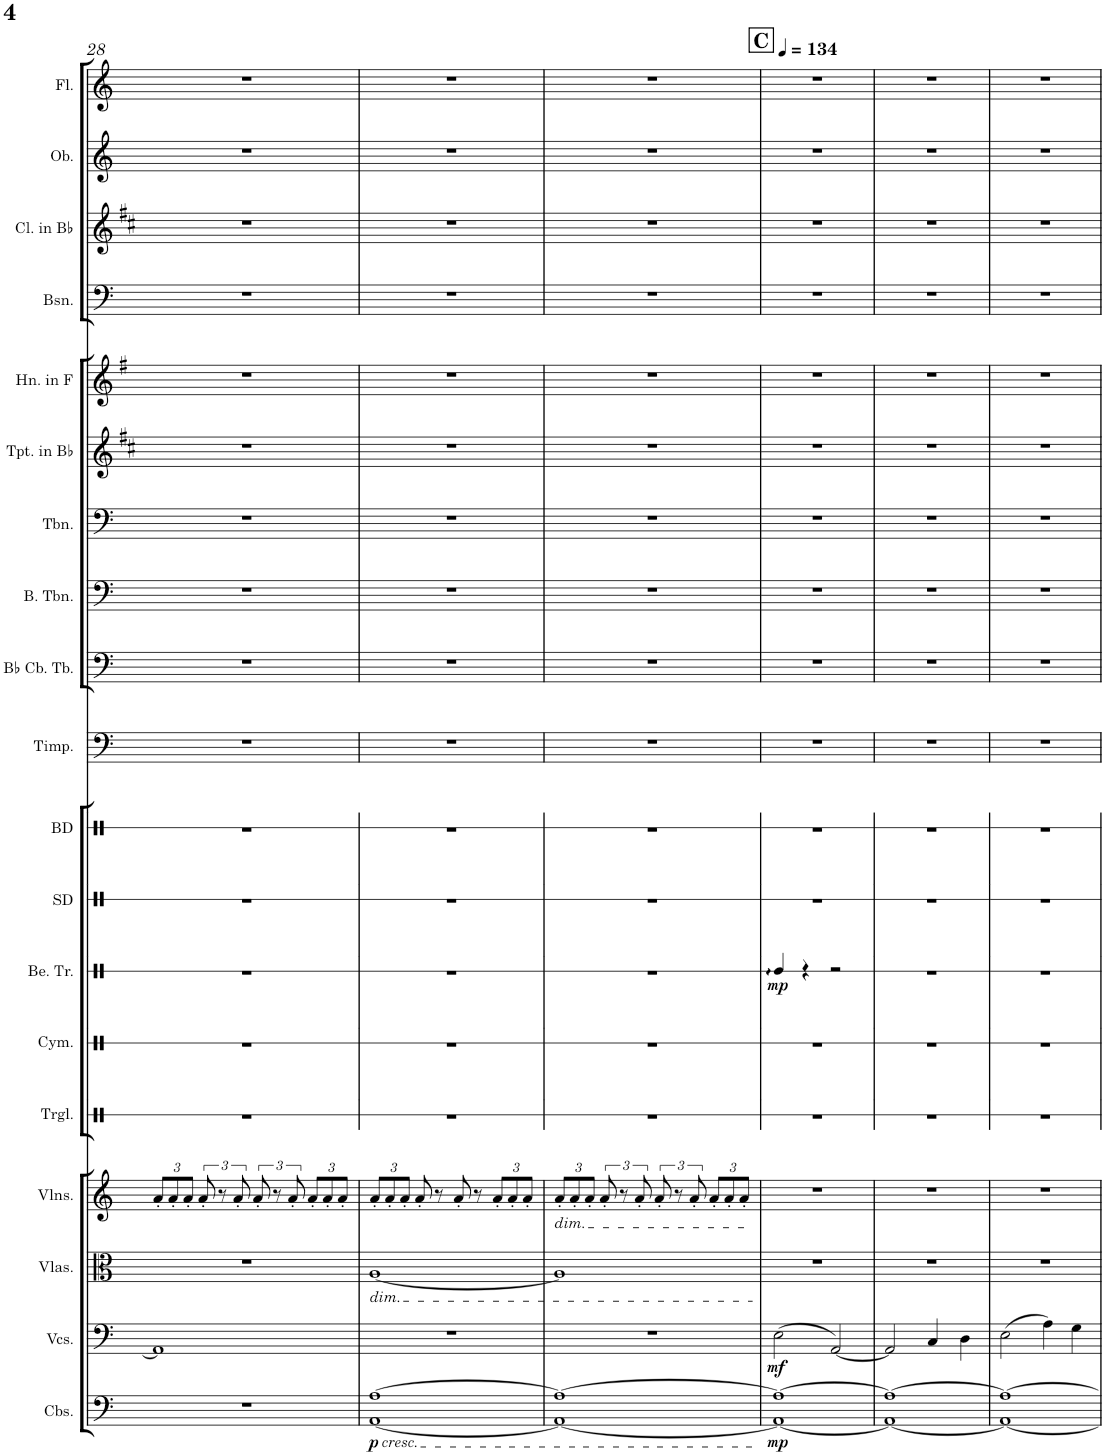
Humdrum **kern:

**kern	**dynam	**kern	**dynam	**kern	**kern	**kern	**kern	**kern	**dynam	**kern	**kern	**kern	**kern	**kern	**kern	**kern	**kern	**kern	**kern	**kern	**kern
*part19	*part19	*part18	*part18	*part17	*part16	*part15	*part14	*part13	*part13	*part12	*part11	*part10	*part9	*part8	*part7	*part6	*part5	*part4	*part3	*part2	*part1
*staff19	*staff19	*staff18	*staff18	*staff17	*staff16	*staff15	*staff14	*staff13	*staff13	*staff12	*staff11	*staff10	*staff9	*staff8	*staff7	*staff6	*staff5	*staff4	*staff3	*staff2	*staff1
*I"Contrabasses	*	*I"Violoncellos	*	*I"Violas	*I"Violins	*I"Triangle	*I"Cymbals	*I"Bell Tree	*	*I"Snare Drum	*I"Bass Drum	*I"Timpani	*I"Bb Contrabass Tuba	*I"Bass Trombone	*I"Trombone	*I"Trumpet in Bb	*I"Horn in F	*I"Bassoon	*I"Clarinet in Bb	*I"Oboe	*I"Flute
*I'Cbs.	*	*I'Vcs.	*	*I'Vlas.	*I'Vlns.	*I'Trgl.	*I'Cym.	*I'Be. Tr.	*	*I'SD	*I'BD	*I'Timp.	*I'Bb Cb. Tb.	*I'B. Tbn.	*I'Tbn.	*I'Tpt. in Bb	*I'Hn. in F	*I'Bsn.	*I'Cl. in Bb	*I'Ob.	*I'Fl.
!!LO:PB:g=z
*clefF4	*	*clefF4	*	*clefC3	*clefG2	*clefX	*clefX	*clefX	*	*clefX	*clefX	*clefF4	*clefF4	*clefF4	*clefF4	*clefG2	*clefG2	*clefF4	*clefG2	*clefG2	*clefG2
*Trd7c12	*	*	*	*	*	*	*	*	*	*	*	*	*	*	*	*Trd1c2	*Trd4c7	*	*Trd1c2	*	*
*k[]	*	*k[]	*	*k[]	*k[]	*k[]	*k[]	*k[]	*	*k[]	*k[]	*k[]	*k[]	*k[]	*k[]	*k[f#c#]	*k[f#]	*k[]	*k[f#c#]	*k[]	*k[]
*M4/4	*	*M4/4	*	*M4/4	*M4/4	*M4/4	*M4/4	*M4/4	*	*M4/4	*M4/4	*M4/4	*M4/4	*M4/4	*M4/4	*M4/4	*M4/4	*M4/4	*M4/4	*M4/4	*M4/4
*	*	*	*	*	*Xbrackettup	*	*	*	*	*	*	*	*	*	*	*	*	*	*	*	*
=28	=28	=28	=28	=28	=28	=28	=28	=28	=28	=28	=28	=28	=28	=28	=28	=28	=28	=28	=28	=28	=28
1r	.	1AA]	.	1r	12a'/L	1r	1r	1r	.	1r	1r	1r	1r	1r	1r	1r	1r	1r	1r	1r	1r
.	.	.	.	.	12a'/	.	.	.	.	.	.	.	.	.	.	.	.	.	.	.	.
.	.	.	.	.	12a'/J	.	.	.	.	.	.	.	.	.	.	.	.	.	.	.	.
*	*	*	*	*	*brackettup	*	*	*	*	*	*	*	*	*	*	*	*	*	*	*	*
.	.	.	.	.	12a'/	.	.	.	.	.	.	.	.	.	.	.	.	.	.	.	.
.	.	.	.	.	12r	.	.	.	.	.	.	.	.	.	.	.	.	.	.	.	.
.	.	.	.	.	12a'/	.	.	.	.	.	.	.	.	.	.	.	.	.	.	.	.
.	.	.	.	.	12a'/	.	.	.	.	.	.	.	.	.	.	.	.	.	.	.	.
.	.	.	.	.	12r	.	.	.	.	.	.	.	.	.	.	.	.	.	.	.	.
.	.	.	.	.	12a'/	.	.	.	.	.	.	.	.	.	.	.	.	.	.	.	.
*	*	*	*	*	*Xbrackettup	*	*	*	*	*	*	*	*	*	*	*	*	*	*	*	*
.	.	.	.	.	12a'/L	.	.	.	.	.	.	.	.	.	.	.	.	.	.	.	.
.	.	.	.	.	12a'/	.	.	.	.	.	.	.	.	.	.	.	.	.	.	.	.
.	.	.	.	.	12a'/J	.	.	.	.	.	.	.	.	.	.	.	.	.	.	.	.
=29	=29	=29	=29	=29	=29	=29	=29	=29	=29	=29	=29	=29	=29	=29	=29	=29	=29	=29	=29	=29	=29
!	!	!	!	!LO:TX:b:i:t=dim.	!	!	!	!	!	!	!	!	!	!	!	!	!	!	!	!	!
!LO:TX:b:i:t=cresc.	!	!	!	!	!	!	!	!	!	!	!	!	!	!	!	!	!	!	!	!	!
!	!LO:DY:b	!	!	!	!	!	!	!	!	!	!	!	!	!	!	!	!	!	!	!	!
[1AA [1A	p	1r	.	[1A	12a'/L	1r	1r	1r	.	1r	1r	1r	1r	1r	1r	1r	1r	1r	1r	1r	1r
.	.	.	.	.	12a'/	.	.	.	.	.	.	.	.	.	.	.	.	.	.	.	.
.	.	.	.	.	12a'/J	.	.	.	.	.	.	.	.	.	.	.	.	.	.	.	.
.	.	.	.	.	8a'/	.	.	.	.	.	.	.	.	.	.	.	.	.	.	.	.
.	.	.	.	.	8r	.	.	.	.	.	.	.	.	.	.	.	.	.	.	.	.
.	.	.	.	.	8a'/	.	.	.	.	.	.	.	.	.	.	.	.	.	.	.	.
.	.	.	.	.	8r	.	.	.	.	.	.	.	.	.	.	.	.	.	.	.	.
.	.	.	.	.	12a'/L	.	.	.	.	.	.	.	.	.	.	.	.	.	.	.	.
.	.	.	.	.	12a'/	.	.	.	.	.	.	.	.	.	.	.	.	.	.	.	.
.	.	.	.	.	12a'/J	.	.	.	.	.	.	.	.	.	.	.	.	.	.	.	.
=30	=30	=30	=30	=30	=30	=30	=30	=30	=30	=30	=30	=30	=30	=30	=30	=30	=30	=30	=30	=30	=30
!	!	!	!	!	!LO:TX:b:i:t=dim.	!	!	!	!	!	!	!	!	!	!	!	!	!	!	!	!
1AA_ 1A_	.	1r	.	1A]	12a'/L	1r	1r	1r	.	1r	1r	1r	1r	1r	1r	1r	1r	1r	1r	1r	1r
.	.	.	.	.	12a'/	.	.	.	.	.	.	.	.	.	.	.	.	.	.	.	.
.	.	.	.	.	12a'/J	.	.	.	.	.	.	.	.	.	.	.	.	.	.	.	.
*	*	*	*	*	*brackettup	*	*	*	*	*	*	*	*	*	*	*	*	*	*	*	*
.	.	.	.	.	12a'/	.	.	.	.	.	.	.	.	.	.	.	.	.	.	.	.
.	.	.	.	.	12r	.	.	.	.	.	.	.	.	.	.	.	.	.	.	.	.
.	.	.	.	.	12a'/	.	.	.	.	.	.	.	.	.	.	.	.	.	.	.	.
.	.	.	.	.	12a'/	.	.	.	.	.	.	.	.	.	.	.	.	.	.	.	.
.	.	.	.	.	12r	.	.	.	.	.	.	.	.	.	.	.	.	.	.	.	.
.	.	.	.	.	12a'/	.	.	.	.	.	.	.	.	.	.	.	.	.	.	.	.
*	*	*	*	*	*Xbrackettup	*	*	*	*	*	*	*	*	*	*	*	*	*	*	*	*
.	.	.	.	.	12a'/L	.	.	.	.	.	.	.	.	.	.	.	.	.	.	.	.
.	.	.	.	.	12a'/	.	.	.	.	.	.	.	.	.	.	.	.	.	.	.	.
.	.	.	.	.	12a'/J	.	.	.	.	.	.	.	.	.	.	.	.	.	.	.	.
=31	=31	=31	=31	=31	=31	=31	=31	=31	=31	=31	=31	=31	=31	=31	=31	=31	=31	=31	=31	=31	=31
!!LO:REH:place=s1:a:B:cj:fs=14:t=C
*	*	*	*	*	*	*	*	*	*	*	*	*	*	*	*	*	*	*	*	*	*MM134
!	!LO:DY:b	!	!LO:DY:b	!	!	!	!	!	!LO:DY:b	!	!	!	!	!	!	!	!	!	!	!	!
1AA_ 1A_	mp	(2E\	mf	1r	1r	1r	1r	4Re/	mp	1r	1r	1r	1r	1r	1r	1r	1r	1r	1r	1r	1r
.	.	.	.	.	.	.	.	4r	.	.	.	.	.	.	.	.	.	.	.	.	.
.	.	[2AA/)	.	.	.	.	.	2r	.	.	.	.	.	.	.	.	.	.	.	.	.
=32	=32	=32	=32	=32	=32	=32	=32	=32	=32	=32	=32	=32	=32	=32	=32	=32	=32	=32	=32	=32	=32
1AA_ 1A_	.	2AA/]	.	1r	1r	1r	1r	1r	.	1r	1r	1r	1r	1r	1r	1r	1r	1r	1r	1r	1r
.	.	4C/	.	.	.	.	.	.	.	.	.	.	.	.	.	.	.	.	.	.	.
.	.	4D\	.	.	.	.	.	.	.	.	.	.	.	.	.	.	.	.	.	.	.
=33	=33	=33	=33	=33	=33	=33	=33	=33	=33	=33	=33	=33	=33	=33	=33	=33	=33	=33	=33	=33	=33
1AA_ 1A_	.	(2E\	.	1r	1r	1r	1r	1r	.	1r	1r	1r	1r	1r	1r	1r	1r	1r	1r	1r	1r
.	.	4A\)	.	.	.	.	.	.	.	.	.	.	.	.	.	.	.	.	.	.	.
.	.	4G\	.	.	.	.	.	.	.	.	.	.	.	.	.	.	.	.	.	.	.
=	=	=	=	=	=	=	=	=	=	=	=	=	=	=	=	=	=	=	=	=	=
*-	*-	*-	*-	*-	*-	*-	*-	*-	*-	*-	*-	*-	*-	*-	*-	*-	*-	*-	*-	*-	*-
